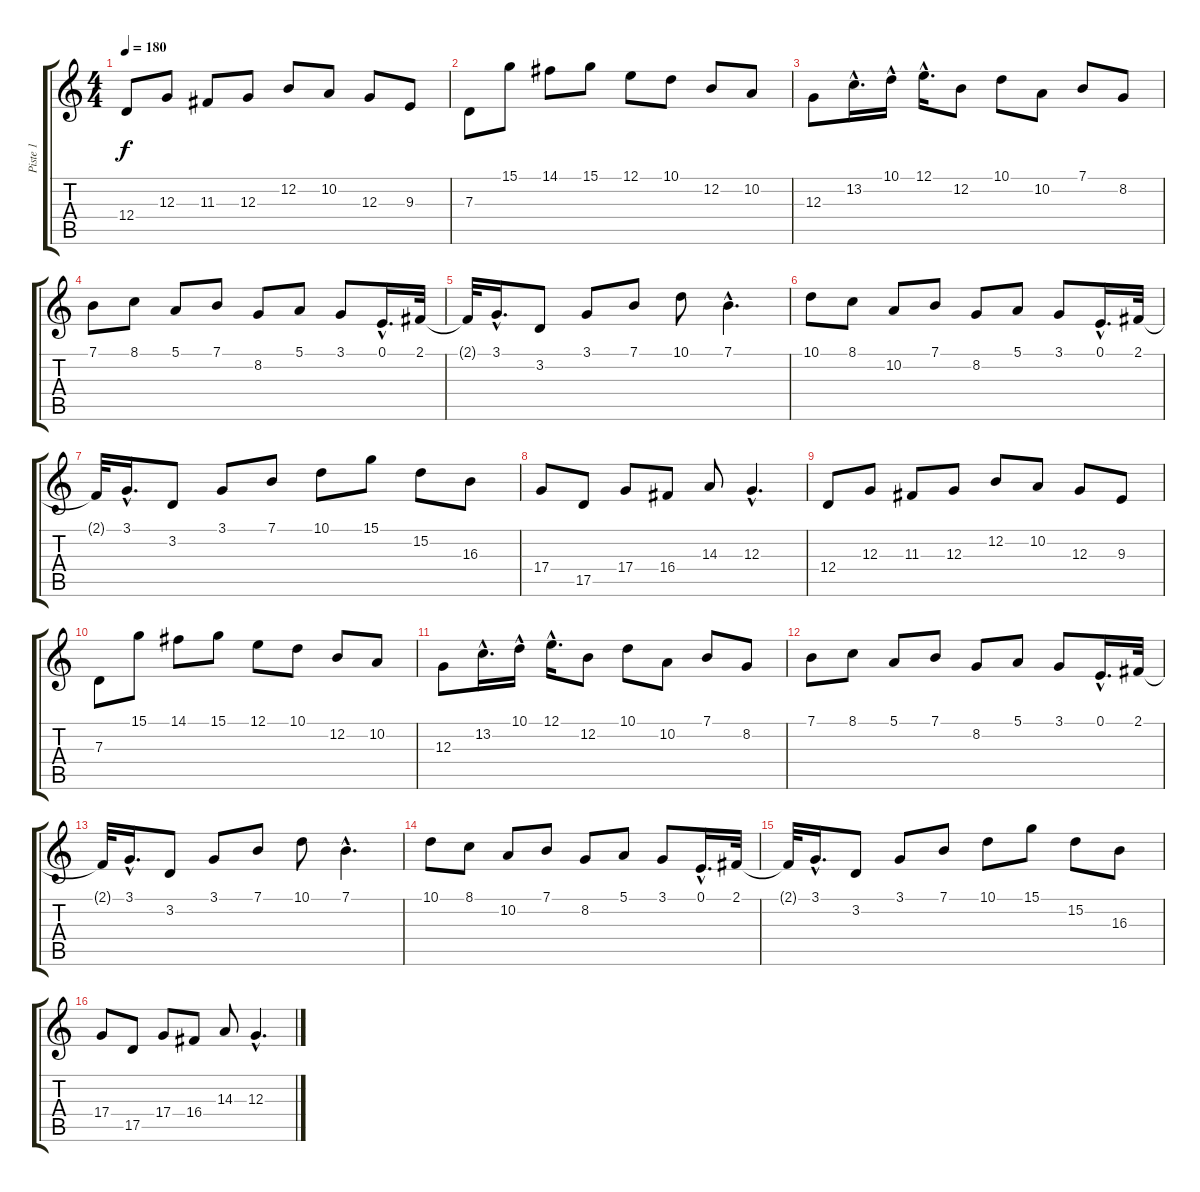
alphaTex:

\track ("Piste 1" "Piste 1") {instrument accordion}
\staff {score tabs}
\tuning (E4 B3 G3 D3 A2 E2) {hide}
\ts (4 4)
\tempo 180
\clef g2
\ks c
12.4.8{dy f} 12.3.8 11.3.8 12.3.8 12.2.8 10.2.8 12.3.8 9.3.8 |
7.3.8 15.1.8 14.1.8 15.1.8 12.1.8 10.1.8 12.2.8 10.2.8 |
12.3.8 13.2{hac}.16{d} 10.1{hac}.16 12.1{hac}.16{d} 12.2.8 10.1.8 10.2.8 7.1.8 8.2.8 |
7.1.8 8.1.8 5.1.8 7.1.8 8.2.8 5.1.8 3.1.8 0.1{hac}.16{d} 2.1.32 |
2.1{t}.32 3.1{hac}.16{d} 3.2.8 3.1.8 7.1.8 10.1.8 7.1{hac}.4{d} |
10.1.8 8.1.8 10.2.8 7.1.8 8.2.8 5.1.8 3.1.8 0.1{hac}.16{d} 2.1.32 |
2.1{t}.32 3.1{hac}.16{d} 3.2.8 3.1.8 7.1.8 10.1.8 15.1.8 15.2.8 16.3.8 |
17.4.8 17.5.8 17.4.8 16.4.8 14.3.8 12.3{hac}.4{d} |
12.4.8 12.3.8 11.3.8 12.3.8 12.2.8 10.2.8 12.3.8 9.3.8 |
7.3.8 15.1.8 14.1.8 15.1.8 12.1.8 10.1.8 12.2.8 10.2.8 |
12.3.8 13.2{hac}.16{d} 10.1{hac}.16 12.1{hac}.16{d} 12.2.8 10.1.8 10.2.8 7.1.8 8.2.8 |
7.1.8 8.1.8 5.1.8 7.1.8 8.2.8 5.1.8 3.1.8 0.1{hac}.16{d} 2.1.32 |
2.1{t}.32 3.1{hac}.16{d} 3.2.8 3.1.8 7.1.8 10.1.8 7.1{hac}.4{d} |
10.1.8 8.1.8 10.2.8 7.1.8 8.2.8 5.1.8 3.1.8 0.1{hac}.16{d} 2.1.32 |
2.1{t}.32 3.1{hac}.16{d} 3.2.8 3.1.8 7.1.8 10.1.8 15.1.8 15.2.8 16.3.8 |
17.4.8 17.5.8 17.4.8 16.4.8 14.3.8 12.3{hac}.4{d}
